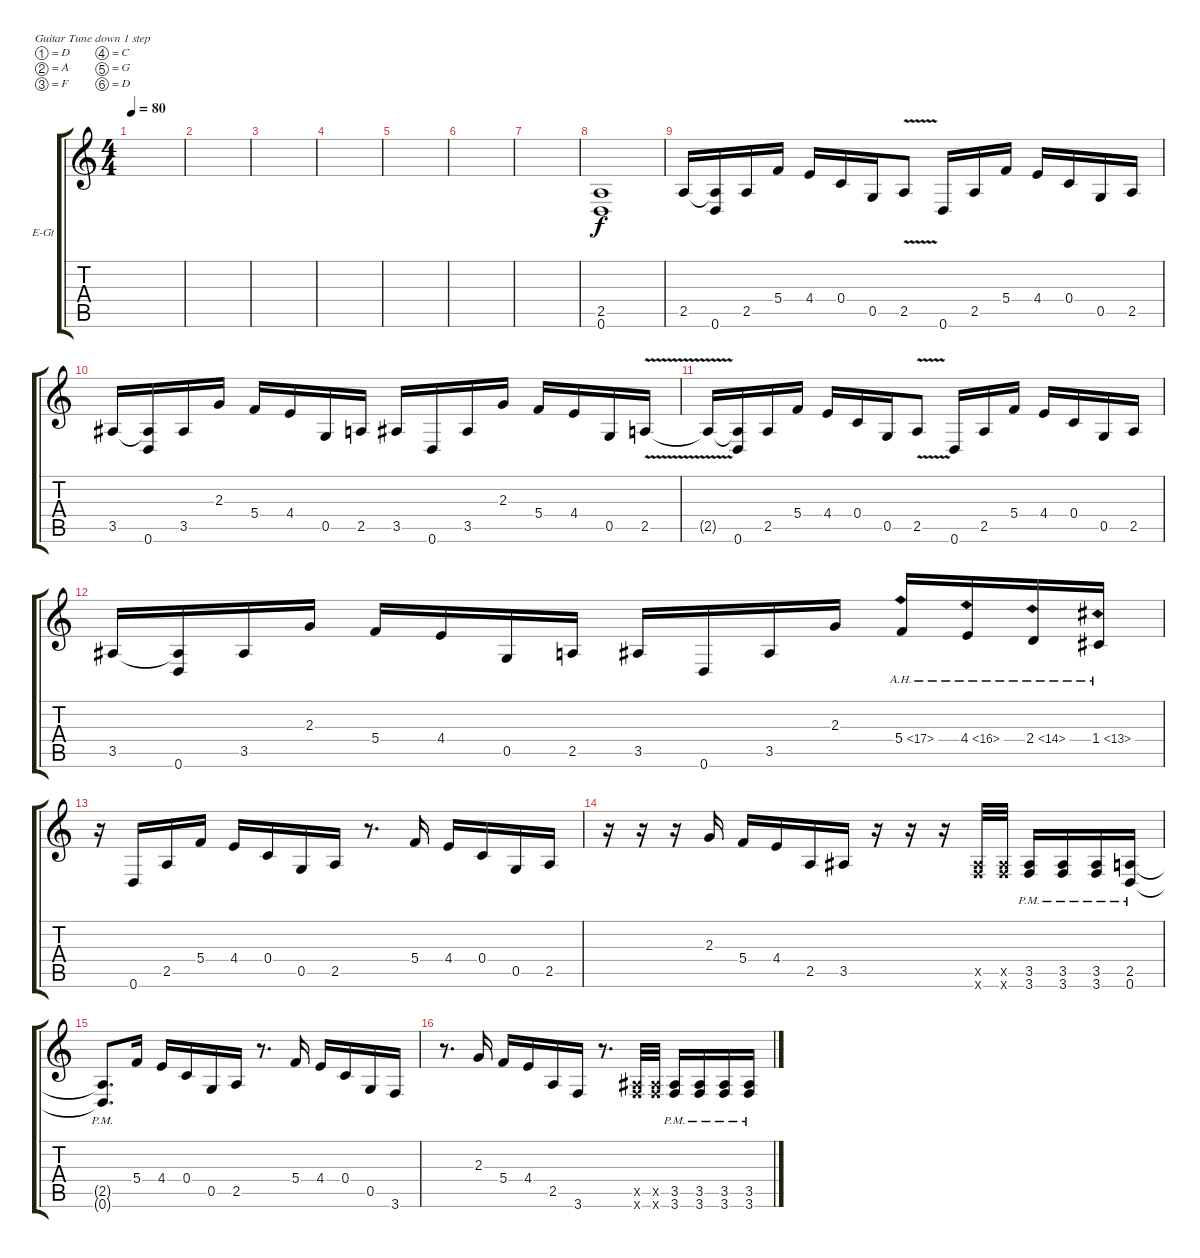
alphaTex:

\defaultSystemsLayout 4
\bracketExtendMode groupsimilarinstruments
\firstSystemTrackNameOrientation horizontal
\otherSystemsTrackNameOrientation horizontal
\track ("Electric Guitar" "E-Gt") {instrument distortionguitar}
\staff {score tabs}
\tuning (D4 A3 F3 C3 G2 D2)
\ts (4 4)
\tempo 80
\clef g2
\ks c
|
|
|
|
|
|
|
(0.6 2.5).1 |
2.5.16 (0.6 2.5{t}).16 2.5.16 5.4.16 4.4.16 0.4.16 0.5.16 2.5{v}.8 0.6.16 2.5.16 5.4.16 4.4.16 0.4.16 0.5.16 2.5.16 |
3.5.16 (0.6 3.5{t}).16 3.5.16 2.3.16 5.4.16 4.4.16 0.5.16 2.5.16 3.5.16 0.6.16 3.5.16 2.3.16 5.4.16 4.4.16 0.5.16 2.5{v}.16 |
2.5{t}.16 (0.6 2.5{t}).16 2.5.16 5.4.16 4.4.16 0.4.16 0.5.16 2.5{v}.8 0.6.16 2.5.16 5.4.16 4.4.16 0.4.16 0.5.16 2.5.16 |
3.5.16 (0.6 3.5{t}).16 3.5.16 2.3.16 5.4.16 4.4.16 0.5.16 2.5.16 3.5.16 0.6.16 3.5.16 2.3.16 5.4{ah 12}.16 4.4{ah 12}.16 2.4{ah 12}.16 1.4{ah 12}.16 |
r.16 0.6.16 2.5.16 5.4.16 4.4.16 0.4.16 0.5.16 2.5.16 r.8{d} 5.4.16 4.4.16 0.4.16 0.5.16 2.5.16 |
r.16 r.16 r.16 2.3.16 5.4.16 4.4.16 2.5.16 3.5.16 r.16 r.16 r.16 (3.5{x} 3.6{x}).32 (3.5{x} 3.6{x}).32 (3.6{pm} 3.5{pm}).16 (3.5{pm} 3.6{pm}).16 (3.6{pm} 3.5{pm}).16 (2.5{pm} 0.6{pm}).16 |
(0.6{pm t} 2.5{pm t}).8{d} 5.4.16 4.4.16 0.4.16 0.5.16 2.5.16 r.8{d} 5.4.16 4.4.16 0.4.16 0.5.16 3.6.16 |
r.8{d} 2.3.16 5.4.16 4.4.16 2.5.16 3.6.16 r.8{d} (3.5{x} 3.6{x}).32 (3.6{x} 3.5{x}).32 (3.5{pm} 3.6{pm}).16 (3.6{pm} 3.5{pm}).16 (3.5{pm} 3.6{pm}).16 (3.5{pm} 3.6{pm}).16
